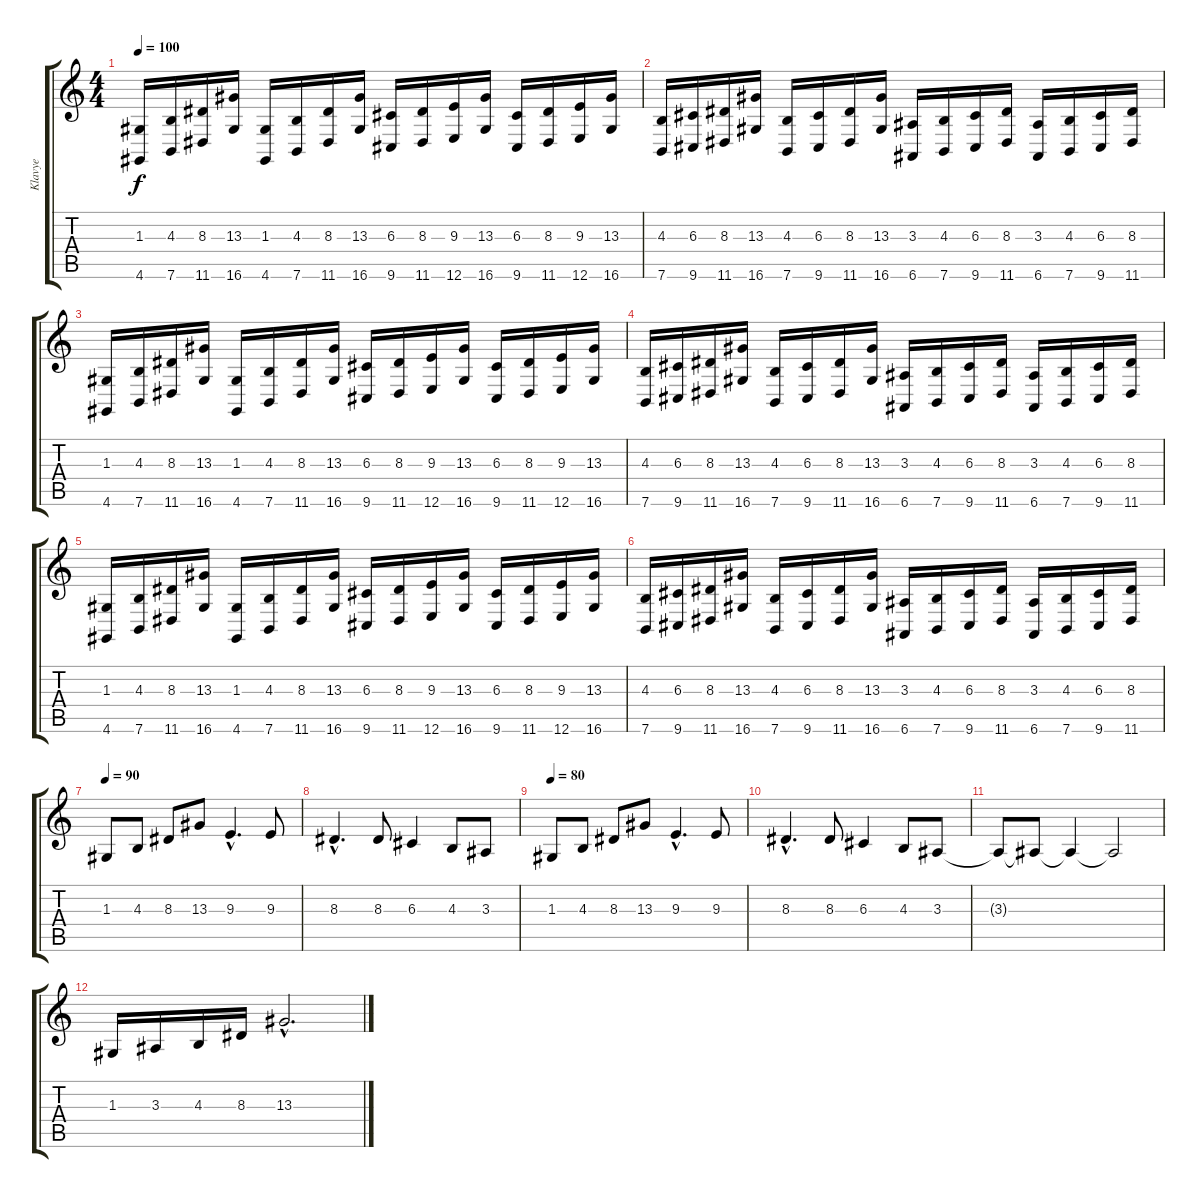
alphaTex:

\track ("Klavye" "Klavye") {instrument acousticgrandpiano}
\staff {score tabs}
\tuning (E4 B3 G3 D3 A2 E2) {hide}
\ts (4 4)
\tempo 100
\clef g2
\ks c
(1.3 4.6).16{dy f} (4.3 7.6).16 (8.3 11.6).16 (13.3 16.6).16 (1.3 4.6).16 (4.3 7.6).16 (8.3 11.6).16 (13.3 16.6).16 (6.3 9.6).16 (8.3 11.6).16 (9.3 12.6).16 (13.3 16.6).16 (6.3 9.6).16 (8.3 11.6).16 (9.3 12.6).16 (13.3 16.6).16 |
(4.3 7.6).16 (6.3 9.6).16 (8.3 11.6).16 (13.3 16.6).16 (4.3 7.6).16 (6.3 9.6).16 (8.3 11.6).16 (13.3 16.6).16 (3.3 6.6).16 (4.3 7.6).16 (6.3 9.6).16 (8.3 11.6).16 (3.3 6.6).16 (4.3 7.6).16 (6.3 9.6).16 (8.3 11.6).16 |
(1.3 4.6).16 (4.3 7.6).16 (8.3 11.6).16 (13.3 16.6).16 (1.3 4.6).16 (4.3 7.6).16 (8.3 11.6).16 (13.3 16.6).16 (6.3 9.6).16 (8.3 11.6).16 (9.3 12.6).16 (13.3 16.6).16 (6.3 9.6).16 (8.3 11.6).16 (9.3 12.6).16 (13.3 16.6).16 |
(4.3 7.6).16 (6.3 9.6).16 (8.3 11.6).16 (13.3 16.6).16 (4.3 7.6).16 (6.3 9.6).16 (8.3 11.6).16 (13.3 16.6).16 (3.3 6.6).16 (4.3 7.6).16 (6.3 9.6).16 (8.3 11.6).16 (3.3 6.6).16 (4.3 7.6).16 (6.3 9.6).16 (8.3 11.6).16 |
(1.3 4.6).16 (4.3 7.6).16 (8.3 11.6).16 (13.3 16.6).16 (1.3 4.6).16 (4.3 7.6).16 (8.3 11.6).16 (13.3 16.6).16 (6.3 9.6).16 (8.3 11.6).16 (9.3 12.6).16 (13.3 16.6).16 (6.3 9.6).16 (8.3 11.6).16 (9.3 12.6).16 (13.3 16.6).16 |
(4.3 7.6).16 (6.3 9.6).16 (8.3 11.6).16 (13.3 16.6).16 (4.3 7.6).16 (6.3 9.6).16 (8.3 11.6).16 (13.3 16.6).16 (3.3 6.6).16 (4.3 7.6).16 (6.3 9.6).16 (8.3 11.6).16 (3.3 6.6).16 (4.3 7.6).16 (6.3 9.6).16 (8.3 11.6).16 |
\tempo 90
1.3.8{instrument musicbox} 4.3.8 8.3.8 13.3.8 9.3{hac}.4{d} 9.3.8 |
8.3{hac}.4{d} 8.3.8 6.3.4 4.3.8 3.3.8 |
\tempo 80
1.3.8{instrument musicbox} 4.3.8 8.3.8 13.3.8 9.3{hac}.4{d} 9.3.8 |
8.3{hac}.4{d} 8.3.8 6.3.4 4.3.8 3.3.8 |
3.3{t}.8 3.3{t}.8 3.3{t}.4 3.3{t}.2 |
1.3.16 3.3.16 4.3.16 8.3.16 13.3{hac}.2{d}
